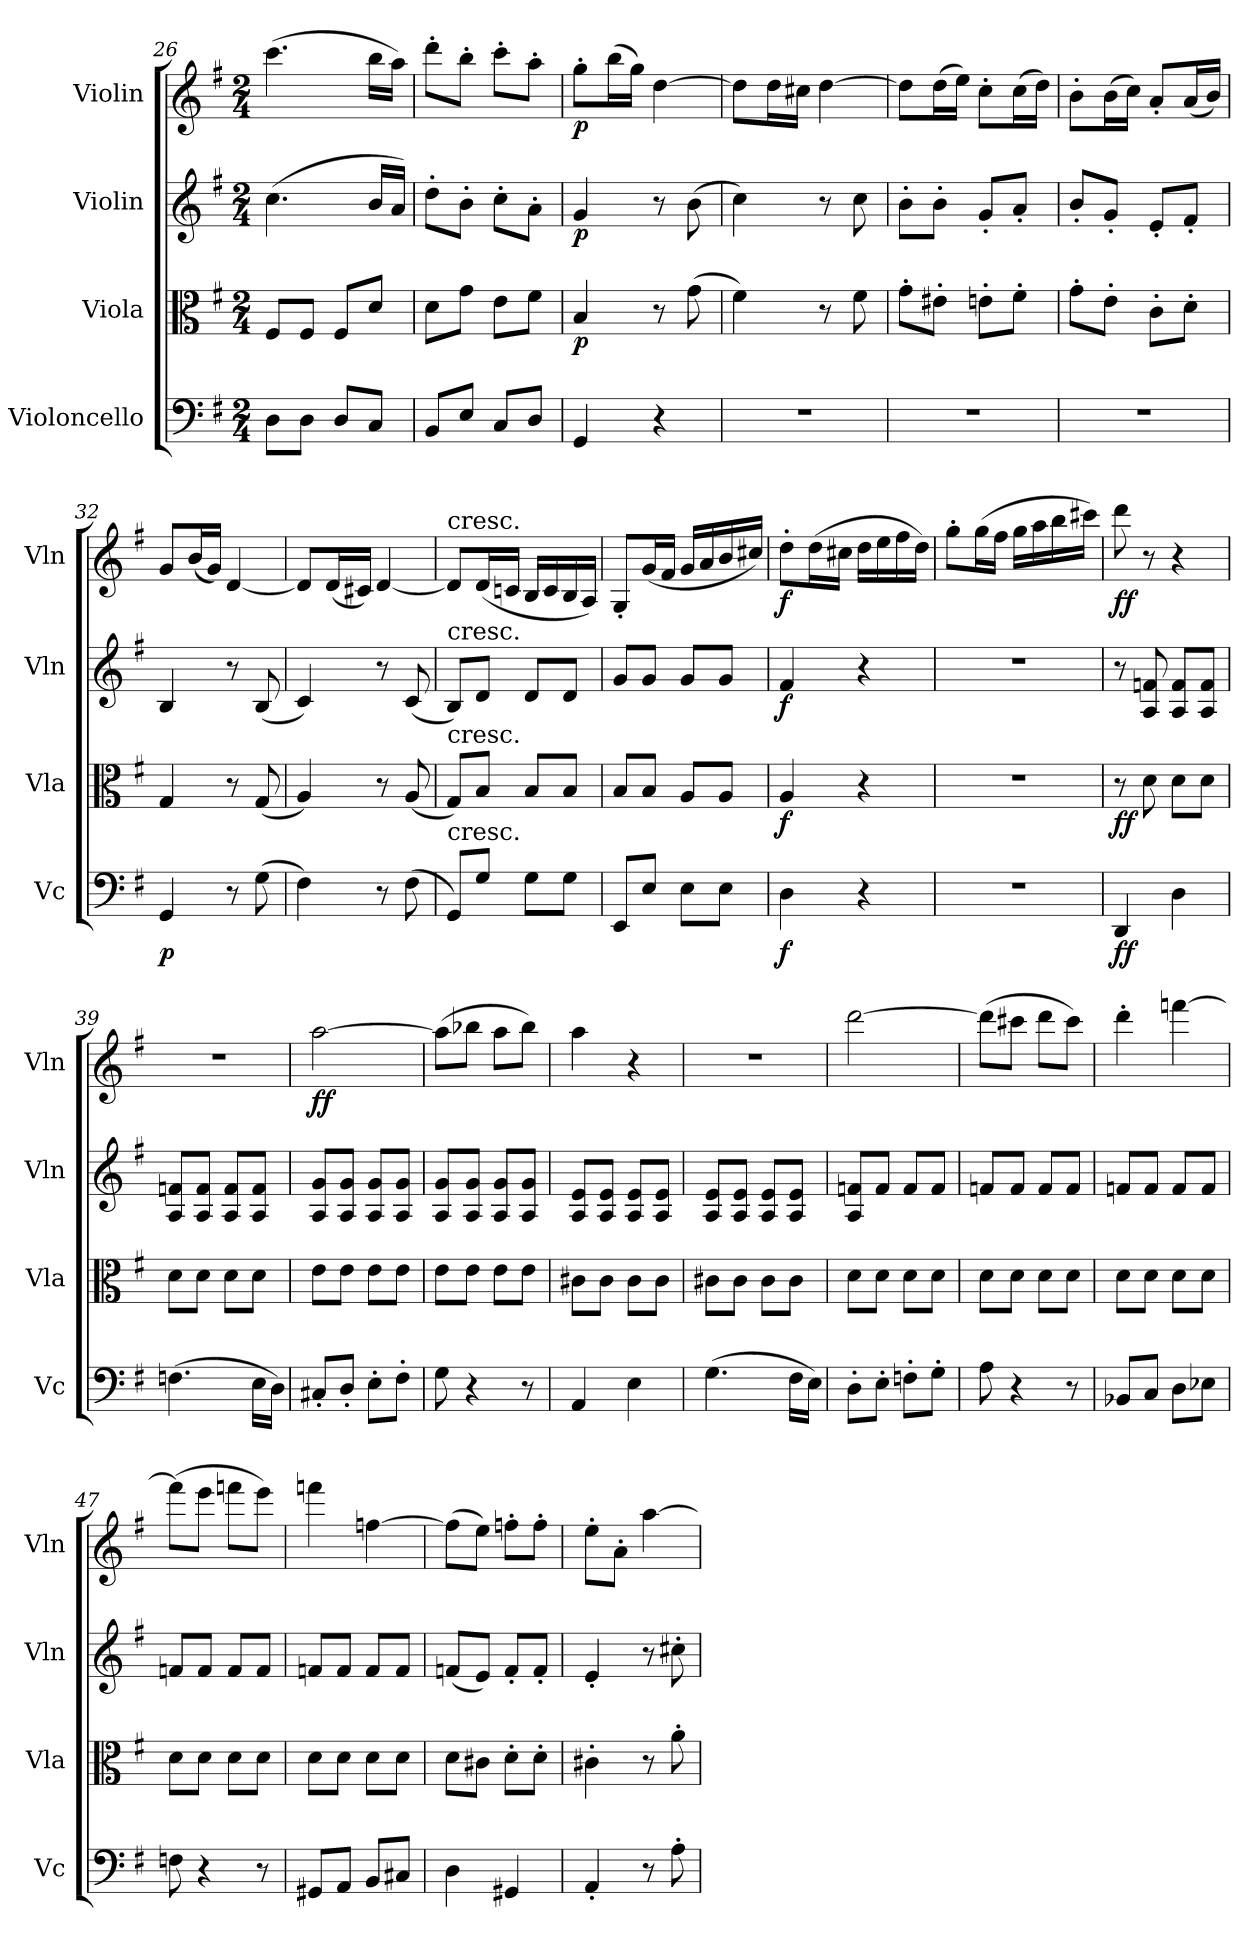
**kern	**dynam	**kern	**dynam	**kern	**dynam	**kern	**dynam
*part4	*part4	*part3	*part3	*part2	*part2	*part1	*part1
*staff4	*staff4	*staff3	*staff3	*staff2	*staff2	*staff1	*staff1
*I"Violoncello	*	*I"Viola	*	*I"Violin	*	*I"Violin	*
*I'Vc	*	*I'Vla	*	*I'Vln	*	*I'Vln	*
*clefF4	*	*clefC3	*	*clefG2	*	*clefG2	*
*k[f#]	*	*k[f#]	*	*k[f#]	*	*k[f#]	*
*G:	*	*G:	*	*G:	*	*G:	*
*M2/4	*	*M2/4	*	*M2/4	*	*M2/4	*
=26	=26	=26	=26	=26	=26	=26	=26
8D\L	.	8F#/L	.	(4.cc\	.	(4.ccc\	.
8D\J	.	8F#/J	.	.	.	.	.
8D/L	.	8F#/L	.	.	.	.	.
8C/J	.	8d/J	.	16b/LL	.	16bb\LL	.
.	.	.	.	16a/JJ)	.	16aa\JJ)	.
=27	=27	=27	=27	=27	=27	=27	=27
8BB/L	.	8d\L	.	8dd'\L	.	8ddd'\L	.
8E/J	.	8g\J	.	8b'\J	.	8bb'\J	.
8C/L	.	8e\L	.	8cc'\L	.	8ccc'\L	.
8D/J	.	8f#\J	.	8a'\J	.	8aa'\J	.
=28	=28	=28	=28	=28	=28	=28	=28
4GG/	.	4B/	p	4g/	p	8gg'\L	p
.	.	.	.	.	.	(16bb\L	.
.	.	.	.	.	.	16gg\JJ)	.
4r	.	8r	.	8r	.	[4dd\	.
.	.	(8g\	.	(8b\	.	.	.
=29	=29	=29	=29	=29	=29	=29	=29
2r	.	4f#\)	.	4cc\)	.	8dd\L]	.
.	.	.	.	.	.	16dd\L	.
.	.	.	.	.	.	16cc#X\JJ	.
.	.	8r	.	8r	.	[4dd\	.
.	.	8f#\	.	8cc\	.	.	.
=30	=30	=30	=30	=30	=30	=30	=30
2r	.	8g'\L	.	8b'\L	.	8dd\L]	.
.	.	8e#X'\J	.	8b'\J	.	(16dd\L	.
.	.	.	.	.	.	16ee\JJ)	.
.	.	8en'\L	.	8g'/L	.	8cc'\L	.
.	.	8f#'\J	.	8a'/J	.	(16cc\L	.
.	.	.	.	.	.	16dd\JJ)	.
=31	=31	=31	=31	=31	=31	=31	=31
2r	.	8g'\L	.	8b'/L	.	8b'\L	.
.	.	8e'\J	.	8g'/J	.	(16b\L	.
.	.	.	.	.	.	16cc\JJ)	.
.	.	8c'\L	.	8e'/L	.	8a'/L	.
.	.	8d'\J	.	8f#'/J	.	(16a/L	.
.	.	.	.	.	.	16b/JJ)	.
=32	=32	=32	=32	=32	=32	=32	=32
4GG/	p	4G/	.	4B/	.	8g/L	.
.	.	.	.	.	.	(16b/L	.
.	.	.	.	.	.	16g/JJ)	.
8r	.	8r	.	8r	.	[4d/	.
(8G\	.	(8G/	.	(8B/	.	.	.
=33	=33	=33	=33	=33	=33	=33	=33
4F#\)	.	4A/)	.	4c/)	.	8d/L]	.
.	.	.	.	.	.	(16d/L	.
.	.	.	.	.	.	16c#X/JJ)	.
8r	.	8r	.	8r	.	[4d/	.
(8F#\	.	(8A/	.	(8c/	.	.	.
=34	=34	=34	=34	=34	=34	=34	=34
!	!	!	!	!	!	!LO:TX:t=cresc.	!
!	!	!	!	!LO:TX:t=cresc.	!	!	!
!	!	!LO:TX:t=cresc.	!	!	!	!	!
!LO:TX:t=cresc.	!	!	!	!	!	!	!
8GG/L)	.	8G/L)	.	8B/L)	.	8d/L]	.
8G/J	.	8B/J	.	8d/J	.	(16d/L	.
.	.	.	.	.	.	16cn/JJ	.
8G\L	.	8B/L	.	8d/L	.	16B/LL	.
.	.	.	.	.	.	16c/	.
8G\J	.	8B/J	.	8d/J	.	16B/	.
.	.	.	.	.	.	16A/JJ)	.
=35	=35	=35	=35	=35	=35	=35	=35
8EE/L	.	8B/L	.	8g/L	.	8G'/L	.
8E/J	.	8B/J	.	8g/J	.	(16g/L	.
.	.	.	.	.	.	16f#/JJ	.
8E\L	.	8A/L	.	8g/L	.	16g/LL	.
.	.	.	.	.	.	16a/	.
8E\J	.	8A/J	.	8g/J	.	16b/	.
.	.	.	.	.	.	16cc#X/JJ)	.
=36	=36	=36	=36	=36	=36	=36	=36
4D\	f	4A/	f	4f#/	f	8dd'\L	f
.	.	.	.	.	.	(16dd\L	.
.	.	.	.	.	.	16cc#X\JJ	.
4r	.	4r	.	4r	.	16dd\LL	.
.	.	.	.	.	.	16ee\	.
.	.	.	.	.	.	16ff#\	.
.	.	.	.	.	.	16dd\JJ)	.
=37	=37	=37	=37	=37	=37	=37	=37
2r	.	2r	.	2r	.	8gg'\L	.
.	.	.	.	.	.	(16gg\L	.
.	.	.	.	.	.	16ff#\JJ	.
.	.	.	.	.	.	16gg\LL	.
.	.	.	.	.	.	16aa\	.
.	.	.	.	.	.	16bb\	.
.	.	.	.	.	.	16ccc#X\JJ)	.
=38	=38	=38	=38	=38	=38	=38	=38
4DD/	ff	8r	ff	8r	.	8ddd\	ff
.	.	8d\	.	8A/ 8fn/	.	8r	.
4D\	.	8d\L	.	8A/ 8f/L	.	4r	.
.	.	8d\J	.	8A/ 8f/J	.	.	.
=39	=39	=39	=39	=39	=39	=39	=39
(4.Fn\	.	8d\L	.	8A/ 8fn/L	.	2r	.
.	.	8d\J	.	8A/ 8f/J	.	.	.
.	.	8d\L	.	8A/ 8f/L	.	.	.
16E\LL	.	8d\J	.	8A/ 8f/J	.	.	.
16D\JJ)	.	.	.	.	.	.	.
=40	=40	=40	=40	=40	=40	=40	=40
8C#X'/L	.	8e\L	.	8A/ 8g/L	.	[2aa\	ff
8D'/J	.	8e\J	.	8A/ 8g/J	.	.	.
8E'\L	.	8e\L	.	8A/ 8g/L	.	.	.
8F#'\J	.	8e\J	.	8A/ 8g/J	.	.	.
=41	=41	=41	=41	=41	=41	=41	=41
8G\	.	8e\L	.	8A/ 8g/L	.	(8aa\L]	.
4r	.	8e\J	.	8A/ 8g/J	.	8bb-X\J	.
.	.	8e\L	.	8A/ 8g/L	.	8aa\L	.
8r	.	8e\J	.	8A/ 8g/J	.	8bb-\J)	.
=42	=42	=42	=42	=42	=42	=42	=42
4AA/	.	8c#X\L	.	8A/ 8e/L	.	4aa\	.
.	.	8c#\J	.	8A/ 8e/J	.	.	.
4E\	.	8c#\L	.	8A/ 8e/L	.	4r	.
.	.	8c#\J	.	8A/ 8e/J	.	.	.
=43	=43	=43	=43	=43	=43	=43	=43
(4.G\	.	8c#X\L	.	8A/ 8e/L	.	2r	.
.	.	8c#\J	.	8A/ 8e/J	.	.	.
.	.	8c#\L	.	8A/ 8e/L	.	.	.
16F#\LL	.	8c#\J	.	8A/ 8e/J	.	.	.
16E\JJ)	.	.	.	.	.	.	.
=44	=44	=44	=44	=44	=44	=44	=44
8D'\L	.	8d\L	.	8A/ 8fn/L	.	[2ddd\	.
8E'\J	.	8d\J	.	8f/J	.	.	.
8Fn'\L	.	8d\L	.	8f/L	.	.	.
8G'\J	.	8d\J	.	8f/J	.	.	.
=45	=45	=45	=45	=45	=45	=45	=45
8A\	.	8d\L	.	8fn/L	.	(8ddd\L]	.
4r	.	8d\J	.	8f/J	.	8ccc#X\J	.
.	.	8d\L	.	8f/L	.	8ddd\L	.
8r	.	8d\J	.	8f/J	.	8ccc#\J)	.
=46	=46	=46	=46	=46	=46	=46	=46
8BB-X/L	.	8d\L	.	8fn/L	.	4ddd'\	.
8C/J	.	8d\J	.	8f/J	.	.	.
8D\L	.	8d\L	.	8f/L	.	[4fffn\	.
8E-X\J	.	8d\J	.	8f/J	.	.	.
=47	=47	=47	=47	=47	=47	=47	=47
8Fn\	.	8d\L	.	8fn/L	.	(8fff\L]	.
4r	.	8d\J	.	8f/J	.	8eee\J	.
.	.	8d\L	.	8f/L	.	8fffn\L	.
8r	.	8d\J	.	8f/J	.	8eee\J)	.
=48	=48	=48	=48	=48	=48	=48	=48
8GG#X/L	.	8d\L	.	8fn/L	.	4fffn\	.
8AA/J	.	8d\J	.	8f/J	.	.	.
8BB/L	.	8d\L	.	8f/L	.	[4ffn\	.
8C#X/J	.	8d\J	.	8f/J	.	.	.
=49	=49	=49	=49	=49	=49	=49	=49
4D\	.	8d\L	.	(8fn/L	.	(8ff\L]	.
.	.	8c#X\J	.	8e/J)	.	8ee\J)	.
4GG#X/	.	8d'\L	.	8f'/L	.	8ffn'\L	.
.	.	8d'\J	.	8f'/J	.	8ff'\J	.
=50	=50	=50	=50	=50	=50	=50	=50
4AA'/	.	4c#X'\	.	4e'/	.	8ee'\L	.
.	.	.	.	.	.	8a'\J	.
8r	.	8r	.	8r	.	[4aa\	.
8A'\	.	8a'\	.	8cc#X'\	.	.	.
=	=	=	=	=	=	=	=
*-	*-	*-	*-	*-	*-	*-	*-
